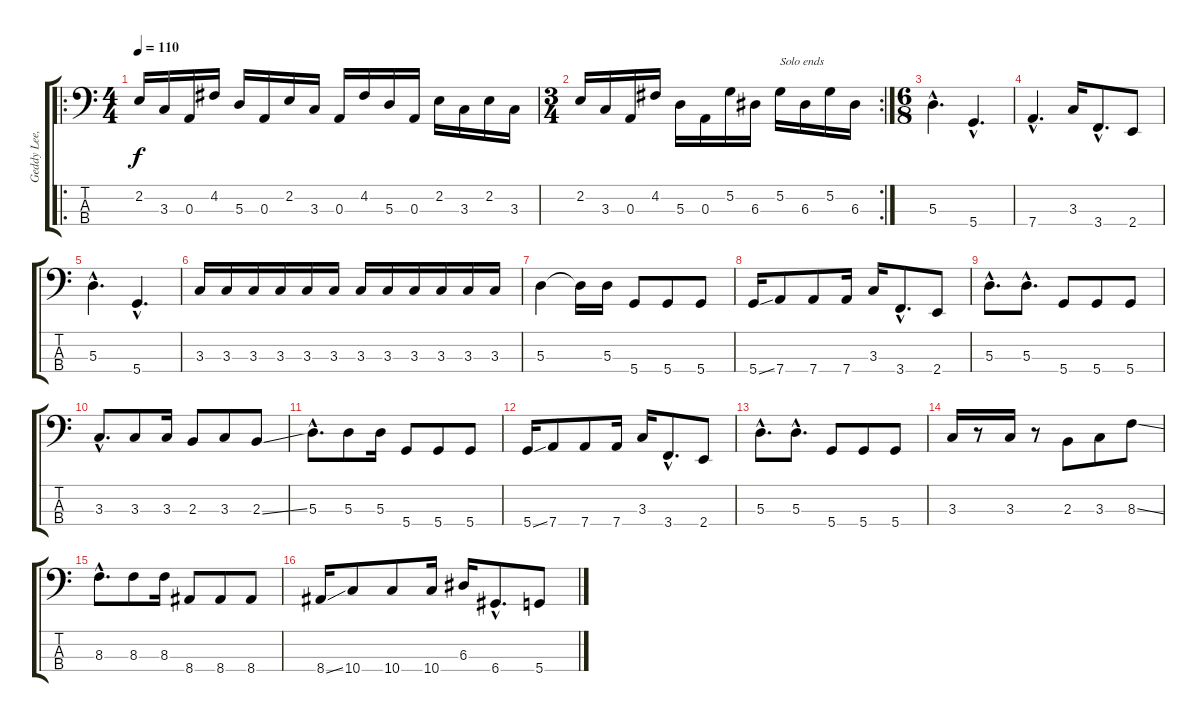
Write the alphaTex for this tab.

\track ("Geddy Lee, bass" "Geddy Lee,") {instrument electricbassfinger}
\staff {score tabs}
\tuning (G2 D2 A1 D1) {hide}
\ro
\ts (4 4)
\tempo 110
\clef f4
\ks c
2.2.16{dy f} 3.3.16 0.3.16 4.2.16 5.3.16 0.3.16 2.2.16 3.3.16 0.3.16 4.2.16 5.3.16 0.3.16 2.2.16 3.3.16 2.2.16 3.3.16 |
\rc 2
\ts (3 4)
2.2.16 3.3.16 0.3.16 4.2.16 5.3.16 0.3.16 5.2.16 6.3.16 5.2.16{txt "Solo ends"} 6.3.16 5.2.16 6.3.16 |
\ts (6 8)
5.3{hac}.4{d} 5.4{hac}.4{d} |
7.4{hac}.4{d} 3.3.16 3.4{hac}.8{d} 2.4.8 |
5.3{hac}.4{d} 5.4{hac}.4{d} |
3.3.16 3.3.16 3.3.16 3.3.16 3.3.16 3.3.16 3.3.16 3.3.16 3.3.16 3.3.16 3.3.16 3.3.16 |
5.3.4 5.3{t}.16 5.3.16 5.4.8 5.4.8 5.4.8 |
5.4{ss}.16 7.4.8 7.4.8 7.4.16 3.3.16 3.4{hac}.8{d} 2.4.8 |
5.3{hac}.8{d} 5.3{hac}.8{d} 5.4.8 5.4.8 5.4.8 |
3.3{hac}.8{d} 3.3.8 3.3.16 2.3.8 3.3.8 2.3{ss}.8 |
5.3{hac}.8{d} 5.3.8 5.3.16 5.4.8 5.4.8 5.4.8 |
5.4{ss}.16 7.4.8 7.4.8 7.4.16 3.3.16 3.4{hac}.8{d} 2.4.8 |
5.3{hac}.8{d} 5.3{hac}.8{d} 5.4.8 5.4.8 5.4.8 |
3.3.16 r.8 3.3.16 r.8 2.3.8 3.3.8 8.3{ss}.8 |
8.3{hac}.8{d} 8.3.8 8.3.16 8.4.8 8.4.8 8.4.8 |
8.4{ss}.16 10.4.8 10.4.8 10.4.16 6.3.16 6.4{hac}.8{d} 5.4.8
